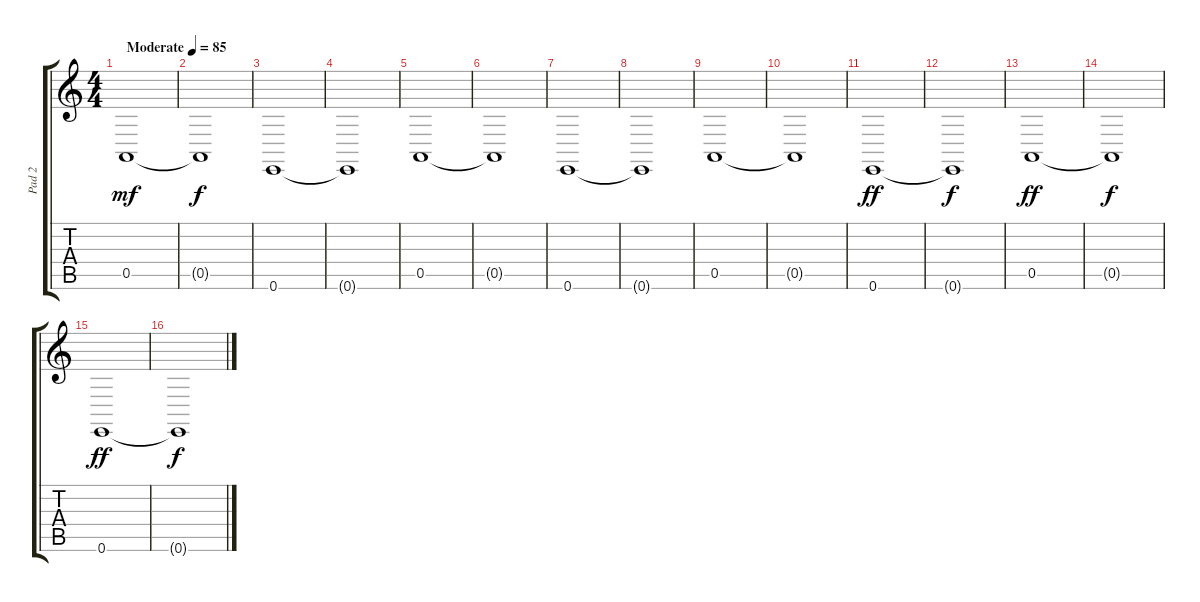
\track ("Pad 2" "Pad 2") {instrument fx6goblins}
\staff {score tabs}
\tuning (E4 B3 G3 D3 A2 E2) {hide}
\ts (4 4)
\tempo (85 "Moderate")
\clef g2
\ks c
0.5.1{dy mf instrument fx6goblins} |
0.5{t}.1{dy f} |
0.6.1 |
0.6{t}.1 |
0.5.1 |
0.5{t}.1 |
0.6.1 |
0.6{t}.1 |
0.5.1 |
0.5{t}.1 |
0.6.1{dy ff} |
0.6{t}.1{dy f} |
0.5.1{dy ff} |
0.5{t}.1{dy f} |
0.6.1{dy ff} |
0.6{t}.1{dy f}
